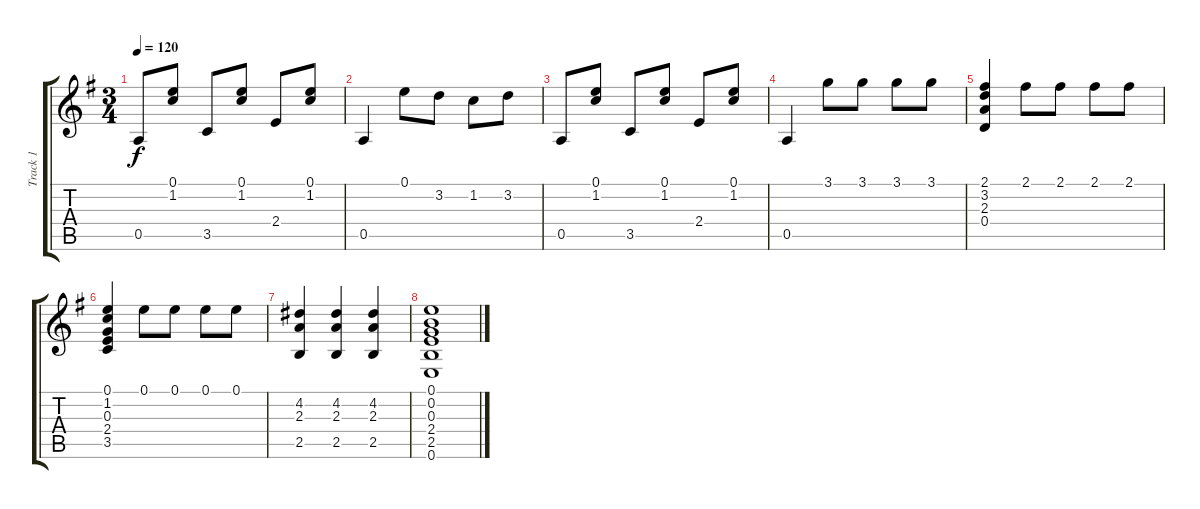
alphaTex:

\track ("Track 1" "Track 1") {instrument acousticguitarsteel}
\staff {score tabs}
\tuning (E4 B3 G3 D3 A2 E2) {hide}
\ts (3 4)
\tempo 120
\clef g2
\ks g
0.5.8{dy f} (0.1 1.2).8 3.5.8 (0.1 1.2).8 2.4.8 (0.1 1.2).8 |
0.5.4 0.1.8 3.2.8 1.2.8 3.2.8 |
0.5.8 (0.1 1.2).8 3.5.8 (0.1 1.2).8 2.4.8 (0.1 1.2).8 |
0.5.4 3.1.8 3.1.8 3.1.8 3.1.8 |
(2.1 3.2 2.3 0.4).4 2.1.8 2.1.8 2.1.8 2.1.8 |
(0.1 1.2 0.3 2.4 3.5).4 0.1.8 0.1.8 0.1.8 0.1.8 |
(4.2 2.3 2.5).4 (4.2 2.3 2.5).4 (4.2 2.3 2.5).4 |
(0.1 0.2 0.3 2.4 2.5 0.6).1
